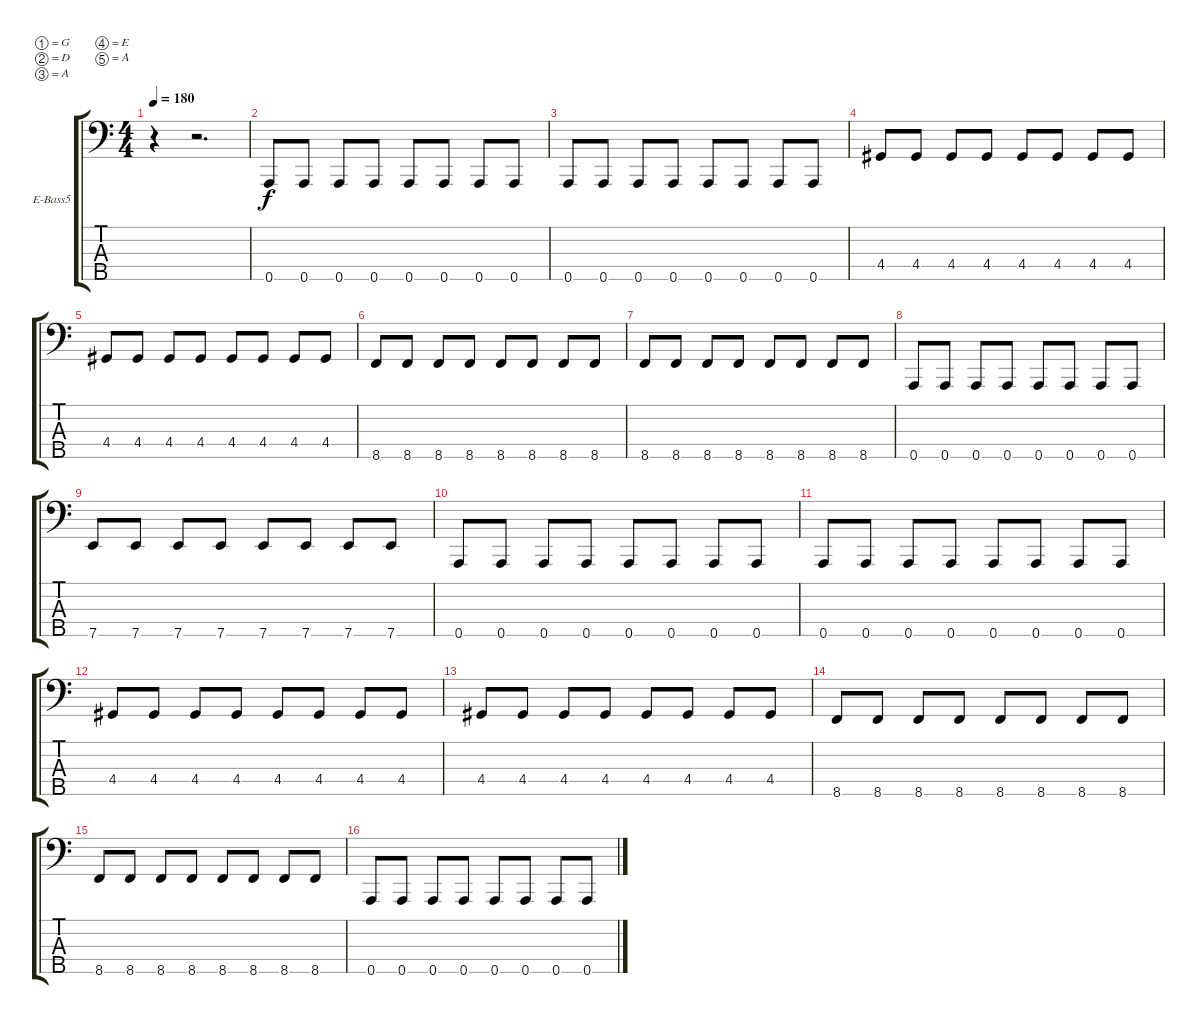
\bracketExtendMode groupsimilarinstruments
\firstSystemTrackNameOrientation horizontal
\otherSystemsTrackNameOrientation horizontal
\track ("Bass" "E-Bass5") {instrument electricbasspick}
\staff {score tabs}
\tuning (G2 D2 A1 E1 A0)
\ts (4 4)
\beaming (8 2 2 2 2)
\tempo 180
\clef f4
\ks c
r.4{dy f instrument electricbasspick} r.2{d} |
0.5.8 0.5.8 0.5.8 0.5.8 0.5.8 0.5.8 0.5.8 0.5.8 |
0.5.8 0.5.8 0.5.8 0.5.8 0.5.8 0.5.8 0.5.8 0.5.8 |
4.4.8 4.4.8 4.4.8 4.4.8 4.4.8 4.4.8 4.4.8 4.4.8 |
4.4.8 4.4.8 4.4.8 4.4.8 4.4.8 4.4.8 4.4.8 4.4.8 |
8.5.8 8.5.8 8.5.8 8.5.8 8.5.8 8.5.8 8.5.8 8.5.8 |
8.5.8 8.5.8 8.5.8 8.5.8 8.5.8 8.5.8 8.5.8 8.5.8 |
0.5.8 0.5.8 0.5.8 0.5.8 0.5.8 0.5.8 0.5.8 0.5.8 |
7.5.8 7.5.8 7.5.8 7.5.8 7.5.8 7.5.8 7.5.8 7.5.8 |
0.5.8 0.5.8 0.5.8 0.5.8 0.5.8 0.5.8 0.5.8 0.5.8 |
0.5.8 0.5.8 0.5.8 0.5.8 0.5.8 0.5.8 0.5.8 0.5.8 |
4.4.8 4.4.8 4.4.8 4.4.8 4.4.8 4.4.8 4.4.8 4.4.8 |
4.4.8 4.4.8 4.4.8 4.4.8 4.4.8 4.4.8 4.4.8 4.4.8 |
8.5.8 8.5.8 8.5.8 8.5.8 8.5.8 8.5.8 8.5.8 8.5.8 |
8.5.8 8.5.8 8.5.8 8.5.8 8.5.8 8.5.8 8.5.8 8.5.8 |
0.5.8 0.5.8 0.5.8 0.5.8 0.5.8 0.5.8 0.5.8 0.5.8
